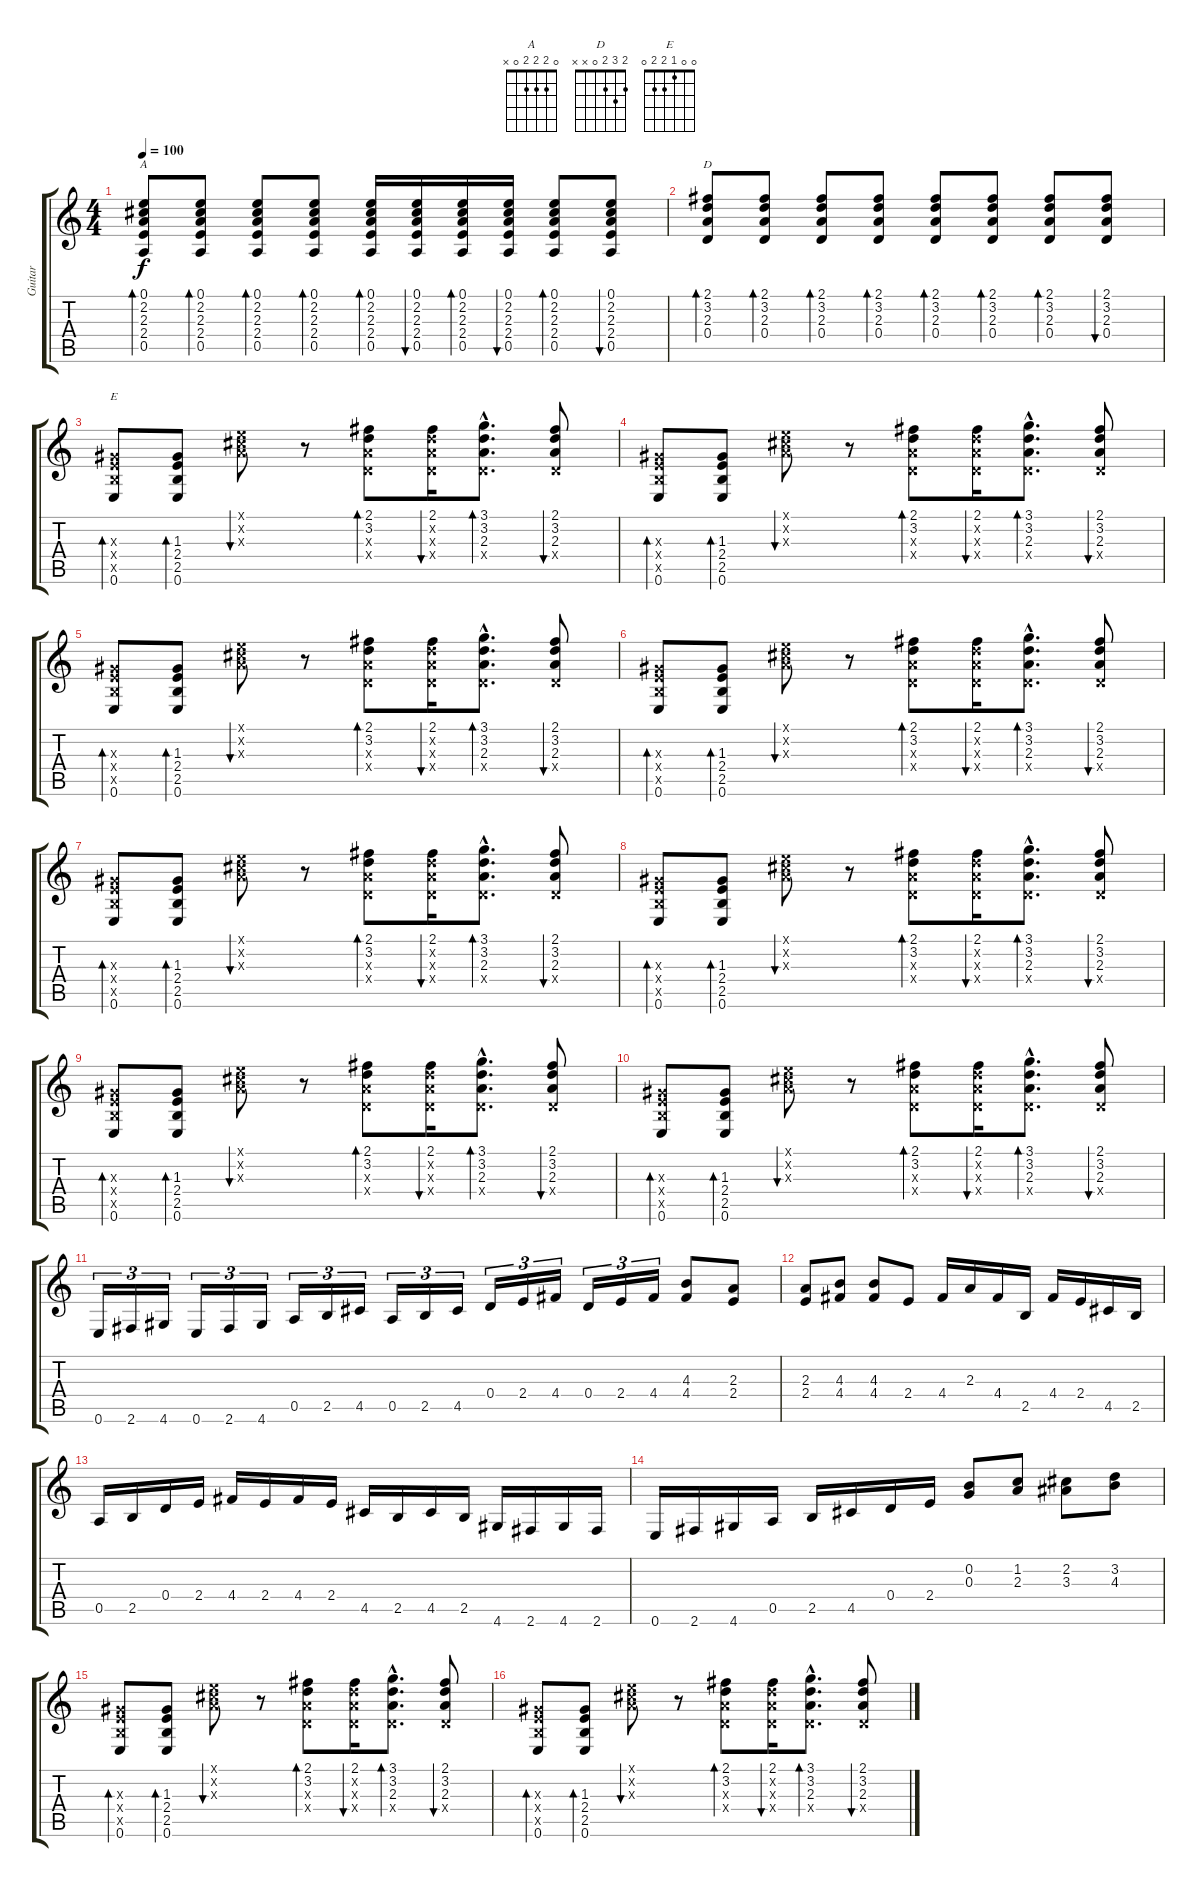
\track ("Guitar" "Guitar") {instrument electricguitarmuted}
\staff {score tabs}
\tuning (E4 B3 G3 D3 A2 E2) {hide}
\chord ("A" 0 2 2 2 0 x)
\chord ("D" 2 3 2 0 x x)
\chord ("E" 0 0 1 2 2 0)
\ts (4 4)
\tempo 100
\clef g2
\ks c
(0.1 2.2 2.3 2.4 0.5).8{bd 60 ch "A" dy f} (0.1 2.2 2.3 2.4 0.5).8{bd 60} (0.1 2.2 2.3 2.4 0.5).8{bd 60} (0.1 2.2 2.3 2.4 0.5).8{bd 60} (0.1 2.2 2.3 2.4 0.5).16{bd 60} (0.1 2.2 2.3 2.4 0.5).16{bu 60} (0.1 2.2 2.3 2.4 0.5).16{bd 60} (0.1 2.2 2.3 2.4 0.5).16{bu 60} (0.1 2.2 2.3 2.4 0.5).8{bd 60} (0.1 2.2 2.3 2.4 0.5).8{bu 60} |
(2.1 3.2 2.3 0.4).8{bd 60 ch "D"} (2.1 3.2 2.3 0.4).8{bd 60} (2.1 3.2 2.3 0.4).8{bd 60} (2.1 3.2 2.3 0.4).8{bd 60} (2.1 3.2 2.3 0.4).8{bd 60} (2.1 3.2 2.3 0.4).8{bd 60} (2.1 3.2 2.3 0.4).8{bd 60} (2.1 3.2 2.3 0.4).8{bu 60} |
(1.3{x} 2.4{x} 2.5{x} 0.6).8{bd 60 ch "E" volume 6 balance 16} (1.3 2.4 2.5 0.6).8{bd 60} (0.1{x} 2.2{x} 2.3{x}).8{bu 60} r.8 (2.1 3.2 2.3{x} 0.4{x}).8{bd 60} (2.1 3.2{x} 2.3{x} 0.4{x}).16{bu 60} (3.1{hac} 3.2{hac} 2.3{hac} 0.4{hac x}).8{d bd 60} (2.1 3.2 2.3 0.4{x}).8{bu 60} |
(1.3{x} 2.4{x} 2.5{x} 0.6).8{bd 60} (1.3 2.4 2.5 0.6).8{bd 60} (0.1{x} 2.2{x} 2.3{x}).8{bu 60} r.8 (2.1 3.2 2.3{x} 0.4{x}).8{bd 60} (2.1 3.2{x} 2.3{x} 0.4{x}).16{bu 60} (3.1{hac} 3.2{hac} 2.3{hac} 0.4{hac x}).8{d bd 60} (2.1 3.2 2.3 0.4{x}).8{bu 60} |
(1.3{x} 2.4{x} 2.5{x} 0.6).8{bd 60 volume 8} (1.3 2.4 2.5 0.6).8{bd 60} (0.1{x} 2.2{x} 2.3{x}).8{bu 60} r.8 (2.1 3.2 2.3{x} 0.4{x}).8{bd 60} (2.1 3.2{x} 2.3{x} 0.4{x}).16{bu 60} (3.1{hac} 3.2{hac} 2.3{hac} 0.4{hac x}).8{d bd 60} (2.1 3.2 2.3 0.4{x}).8{bu 60} |
(1.3{x} 2.4{x} 2.5{x} 0.6).8{bd 60} (1.3 2.4 2.5 0.6).8{bd 60} (0.1{x} 2.2{x} 2.3{x}).8{bu 60} r.8 (2.1 3.2 2.3{x} 0.4{x}).8{bd 60} (2.1 3.2{x} 2.3{x} 0.4{x}).16{bu 60} (3.1{hac} 3.2{hac} 2.3{hac} 0.4{hac x}).8{d bd 60} (2.1 3.2 2.3 0.4{x}).8{bu 60} |
(1.3{x} 2.4{x} 2.5{x} 0.6).8{bd 60 volume 13} (1.3 2.4 2.5 0.6).8{bd 60} (0.1{x} 2.2{x} 2.3{x}).8{bu 60} r.8 (2.1 3.2 2.3{x} 0.4{x}).8{bd 60} (2.1 3.2{x} 2.3{x} 0.4{x}).16{bu 60} (3.1{hac} 3.2{hac} 2.3{hac} 0.4{hac x}).8{d bd 60} (2.1 3.2 2.3 0.4{x}).8{bu 60} |
(1.3{x} 2.4{x} 2.5{x} 0.6).8{bd 60} (1.3 2.4 2.5 0.6).8{bd 60} (0.1{x} 2.2{x} 2.3{x}).8{bu 60} r.8 (2.1 3.2 2.3{x} 0.4{x}).8{bd 60} (2.1 3.2{x} 2.3{x} 0.4{x}).16{bu 60} (3.1{hac} 3.2{hac} 2.3{hac} 0.4{hac x}).8{d bd 60} (2.1 3.2 2.3 0.4{x}).8{bu 60} |
(1.3{x} 2.4{x} 2.5{x} 0.6).8{bd 60} (1.3 2.4 2.5 0.6).8{bd 60} (0.1{x} 2.2{x} 2.3{x}).8{bu 60} r.8 (2.1 3.2 2.3{x} 0.4{x}).8{bd 60} (2.1 3.2{x} 2.3{x} 0.4{x}).16{bu 60} (3.1{hac} 3.2{hac} 2.3{hac} 0.4{hac x}).8{d bd 60} (2.1 3.2 2.3 0.4{x}).8{bu 60} |
(1.3{x} 2.4{x} 2.5{x} 0.6).8{bd 60 balance 8} (1.3 2.4 2.5 0.6).8{bd 60} (0.1{x} 2.2{x} 2.3{x}).8{bu 60} r.8 (2.1 3.2 2.3{x} 0.4{x}).8{bd 60} (2.1 3.2{x} 2.3{x} 0.4{x}).16{bu 60} (3.1{hac} 3.2{hac} 2.3{hac} 0.4{hac x}).8{d bd 60} (2.1 3.2 2.3 0.4{x}).8{bu 60} |
0.6.16{tu (3 2) instrument electricguitarjazz} 2.6.16{tu (3 2)} 4.6.16{tu (3 2)} 0.6.16{tu (3 2)} 2.6.16{tu (3 2)} 4.6.16{tu (3 2)} 0.5.16{tu (3 2)} 2.5.16{tu (3 2)} 4.5.16{tu (3 2)} 0.5.16{tu (3 2)} 2.5.16{tu (3 2)} 4.5.16{tu (3 2)} 0.4.16{tu (3 2)} 2.4.16{tu (3 2)} 4.4.16{tu (3 2)} 0.4.16{tu (3 2)} 2.4.16{tu (3 2)} 4.4.16{tu (3 2)} (4.3 4.4).8 (2.3 2.4).8 |
(2.3 2.4).8 (4.3 4.4).8 (4.3 4.4).8 2.4.8 4.4.16 2.3.16 4.4.16 2.5.16 4.4.16 2.4.16 4.5.16 2.5.16 |
0.5.16 2.5.16 0.4.16 2.4.16 4.4.16 2.4.16 4.4.16 2.4.16 4.5.16 2.5.16 4.5.16 2.5.16 4.6.16 2.6.16 4.6.16 2.6.16 |
0.6.16 2.6.16 4.6.16 0.5.16 2.5.16 4.5.16 0.4.16 2.4.16 (0.2 0.3).8 (1.2 2.3).8 (2.2 3.3).8 (3.2 4.3).8 |
(1.3{x} 2.4{x} 2.5{x} 0.6).8{bd 60 instrument electricguitarmuted} (1.3 2.4 2.5 0.6).8{bd 60} (0.1{x} 2.2{x} 2.3{x}).8{bu 60} r.8 (2.1 3.2 2.3{x} 0.4{x}).8{bd 60} (2.1 3.2{x} 2.3{x} 0.4{x}).16{bu 60} (3.1{hac} 3.2{hac} 2.3{hac} 0.4{hac x}).8{d bd 60} (2.1 3.2 2.3 0.4{x}).8{bu 60} |
(1.3{x} 2.4{x} 2.5{x} 0.6).8{bd 60} (1.3 2.4 2.5 0.6).8{bd 60} (0.1{x} 2.2{x} 2.3{x}).8{bu 60} r.8 (2.1 3.2 2.3{x} 0.4{x}).8{bd 60} (2.1 3.2{x} 2.3{x} 0.4{x}).16{bu 60} (3.1{hac} 3.2{hac} 2.3{hac} 0.4{hac x}).8{d bd 60} (2.1 3.2 2.3 0.4{x}).8{bu 60}
